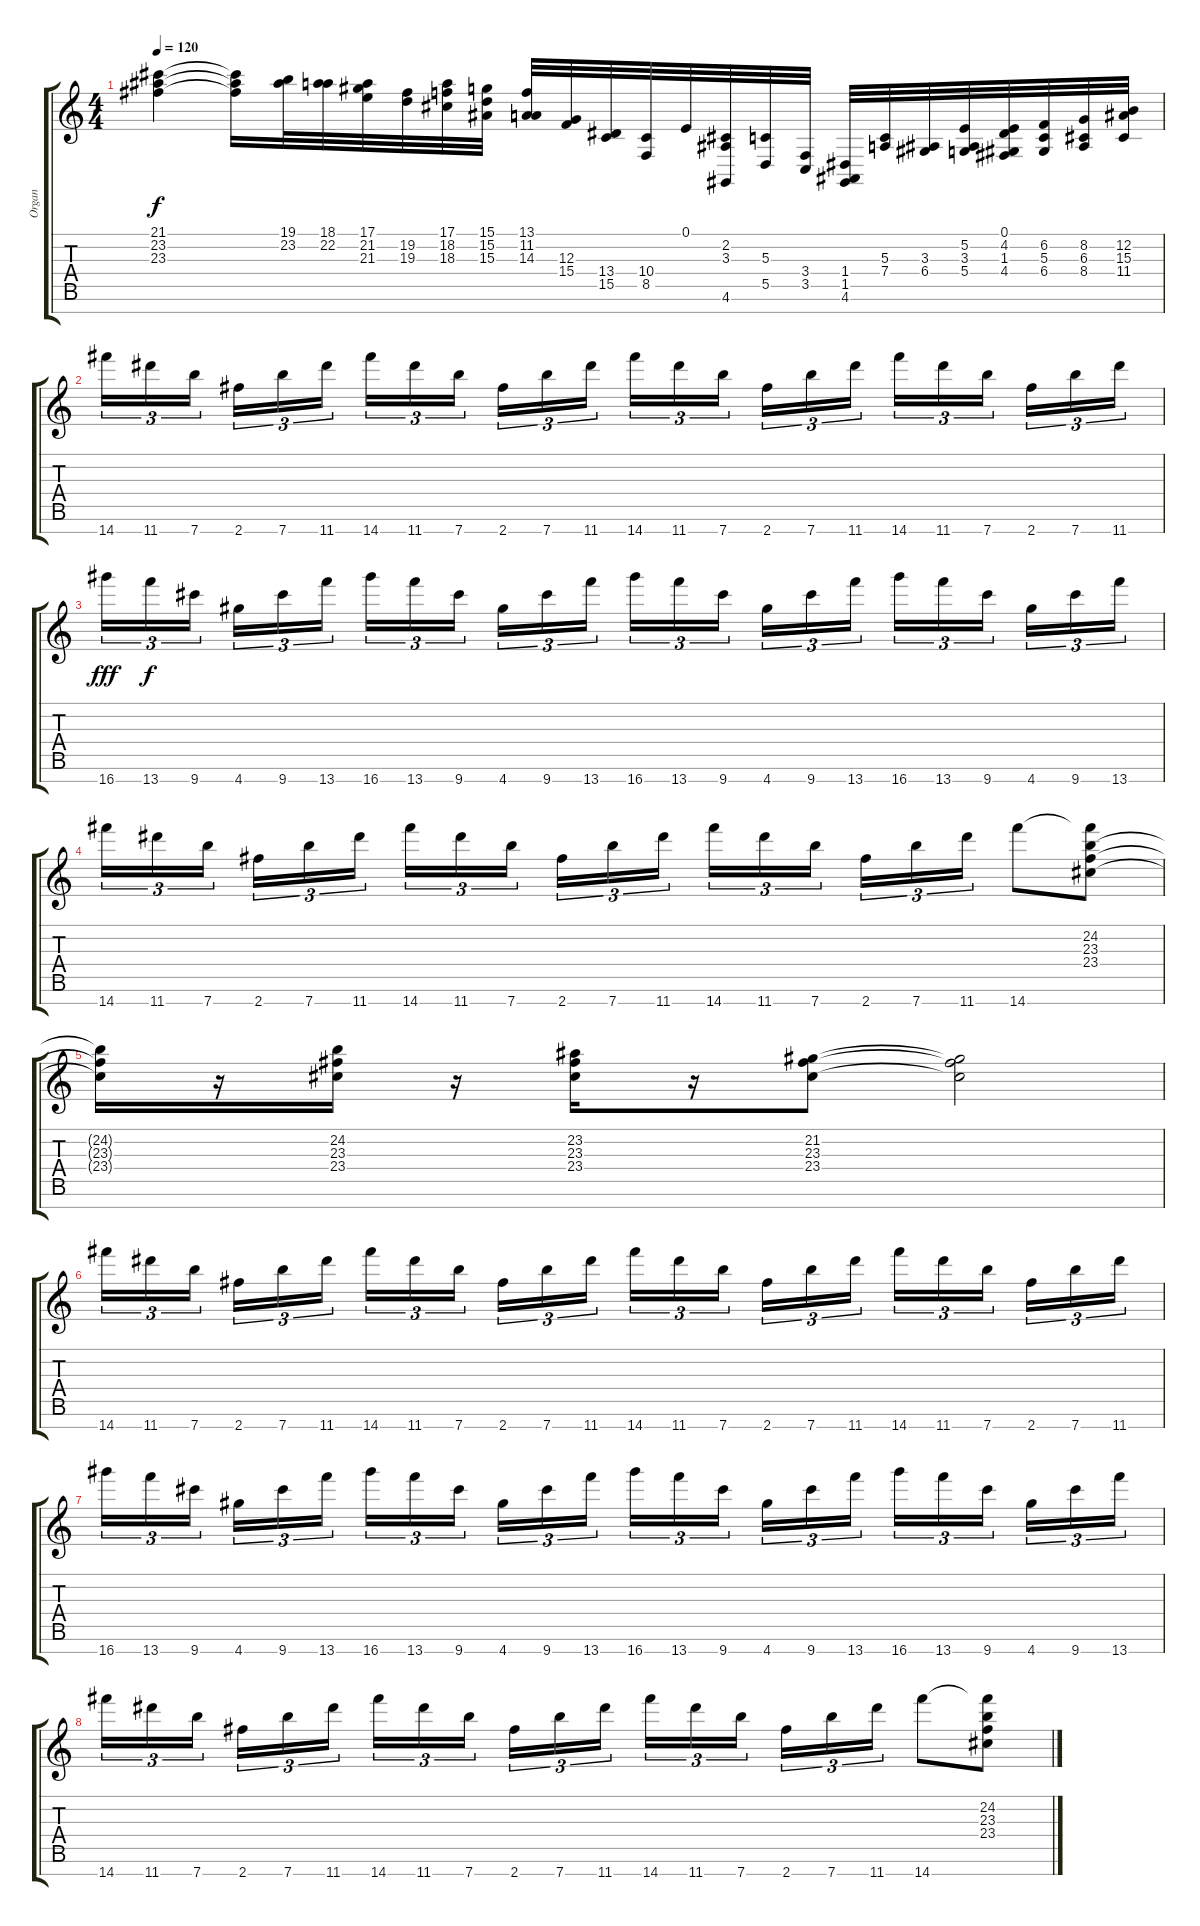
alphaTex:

\track ("Organ" "Organ") {instrument drawbarorgan}
\staff {score tabs}
\tuning (E4 B3 G3 D3 A2 E2 E5) {hide}
\ts (4 4)
\tempo 120
\clef g2
\ks c
(21.1{t} 23.2{t} 23.3{t}).4{dy f} (21.1{t} 23.2{t} 23.3{t}).16 (19.1 23.2).32 (18.1 22.2).32 (17.1 21.2 21.3).32 (19.2 19.3).32 (17.1 18.2 18.3).32 (15.1 15.2 15.3).32 (13.1 11.2 14.3).32 (12.3 15.4).32 (13.4 15.5).32 (10.4 8.5).32 0.1.32 (2.2 3.3 4.6).32 (5.3 5.5).32 (3.4 3.5).32 (1.4 1.5 4.6).32 (5.3 7.4).32 (3.3 6.4).32 (5.2 3.3 5.4).32 (0.1 4.2 1.3 4.4).32 (6.2 5.3 6.4).32 (8.2 6.3 8.4).32 (12.2 15.3 11.4).32 |
14.7.16{tu (3 2)} 11.7.16{tu (3 2)} 7.7.16{tu (3 2) beam splitsecondary} 2.7.16{tu (3 2)} 7.7.16{tu (3 2)} 11.7.16{tu (3 2)} 14.7.16{tu (3 2)} 11.7.16{tu (3 2)} 7.7.16{tu (3 2) beam splitsecondary} 2.7.16{tu (3 2)} 7.7.16{tu (3 2)} 11.7.16{tu (3 2)} 14.7.16{tu (3 2)} 11.7.16{tu (3 2)} 7.7.16{tu (3 2) beam splitsecondary} 2.7.16{tu (3 2)} 7.7.16{tu (3 2)} 11.7.16{tu (3 2)} 14.7.16{tu (3 2)} 11.7.16{tu (3 2)} 7.7.16{tu (3 2) beam splitsecondary} 2.7.16{tu (3 2)} 7.7.16{tu (3 2)} 11.7.16{tu (3 2)} |
16.7.16{tu (3 2) dy fff} 13.7.16{tu (3 2) dy f} 9.7.16{tu (3 2) beam splitsecondary} 4.7.16{tu (3 2)} 9.7.16{tu (3 2)} 13.7.16{tu (3 2)} 16.7.16{tu (3 2)} 13.7.16{tu (3 2)} 9.7.16{tu (3 2) beam splitsecondary} 4.7.16{tu (3 2)} 9.7.16{tu (3 2)} 13.7.16{tu (3 2)} 16.7.16{tu (3 2)} 13.7.16{tu (3 2)} 9.7.16{tu (3 2) beam splitsecondary} 4.7.16{tu (3 2)} 9.7.16{tu (3 2)} 13.7.16{tu (3 2)} 16.7.16{tu (3 2)} 13.7.16{tu (3 2)} 9.7.16{tu (3 2) beam splitsecondary} 4.7.16{tu (3 2)} 9.7.16{tu (3 2)} 13.7.16{tu (3 2)} |
14.7.16{tu (3 2)} 11.7.16{tu (3 2)} 7.7.16{tu (3 2) beam splitsecondary} 2.7.16{tu (3 2)} 7.7.16{tu (3 2)} 11.7.16{tu (3 2)} 14.7.16{tu (3 2)} 11.7.16{tu (3 2)} 7.7.16{tu (3 2) beam splitsecondary} 2.7.16{tu (3 2)} 7.7.16{tu (3 2)} 11.7.16{tu (3 2)} 14.7.16{tu (3 2)} 11.7.16{tu (3 2)} 7.7.16{tu (3 2) beam splitsecondary} 2.7.16{tu (3 2)} 7.7.16{tu (3 2)} 11.7.16{tu (3 2)} 14.7.8 (24.2 23.3 23.4 14.7{t}).8 |
(24.2{t} 23.3{t} 23.4{t}).16 r.16 (24.2 23.3 23.4).16 r.16 (23.2 23.3 23.4).16 r.16 (21.2 23.3 23.4).8 (21.2{t} 23.3{t} 23.4{t}).2 |
14.7.16{tu (3 2)} 11.7.16{tu (3 2)} 7.7.16{tu (3 2) beam splitsecondary} 2.7.16{tu (3 2)} 7.7.16{tu (3 2)} 11.7.16{tu (3 2)} 14.7.16{tu (3 2)} 11.7.16{tu (3 2)} 7.7.16{tu (3 2) beam splitsecondary} 2.7.16{tu (3 2)} 7.7.16{tu (3 2)} 11.7.16{tu (3 2)} 14.7.16{tu (3 2)} 11.7.16{tu (3 2)} 7.7.16{tu (3 2) beam splitsecondary} 2.7.16{tu (3 2)} 7.7.16{tu (3 2)} 11.7.16{tu (3 2)} 14.7.16{tu (3 2)} 11.7.16{tu (3 2)} 7.7.16{tu (3 2) beam splitsecondary} 2.7.16{tu (3 2)} 7.7.16{tu (3 2)} 11.7.16{tu (3 2)} |
16.7.16{tu (3 2)} 13.7.16{tu (3 2)} 9.7.16{tu (3 2) beam splitsecondary} 4.7.16{tu (3 2)} 9.7.16{tu (3 2)} 13.7.16{tu (3 2)} 16.7.16{tu (3 2)} 13.7.16{tu (3 2)} 9.7.16{tu (3 2) beam splitsecondary} 4.7.16{tu (3 2)} 9.7.16{tu (3 2)} 13.7.16{tu (3 2)} 16.7.16{tu (3 2)} 13.7.16{tu (3 2)} 9.7.16{tu (3 2) beam splitsecondary} 4.7.16{tu (3 2)} 9.7.16{tu (3 2)} 13.7.16{tu (3 2)} 16.7.16{tu (3 2)} 13.7.16{tu (3 2)} 9.7.16{tu (3 2) beam splitsecondary} 4.7.16{tu (3 2)} 9.7.16{tu (3 2)} 13.7.16{tu (3 2)} |
14.7.16{tu (3 2)} 11.7.16{tu (3 2)} 7.7.16{tu (3 2) beam splitsecondary} 2.7.16{tu (3 2)} 7.7.16{tu (3 2)} 11.7.16{tu (3 2)} 14.7.16{tu (3 2)} 11.7.16{tu (3 2)} 7.7.16{tu (3 2) beam splitsecondary} 2.7.16{tu (3 2)} 7.7.16{tu (3 2)} 11.7.16{tu (3 2)} 14.7.16{tu (3 2)} 11.7.16{tu (3 2)} 7.7.16{tu (3 2) beam splitsecondary} 2.7.16{tu (3 2)} 7.7.16{tu (3 2)} 11.7.16{tu (3 2)} 14.7.8 (24.2 23.3 23.4 14.7{t}).8
